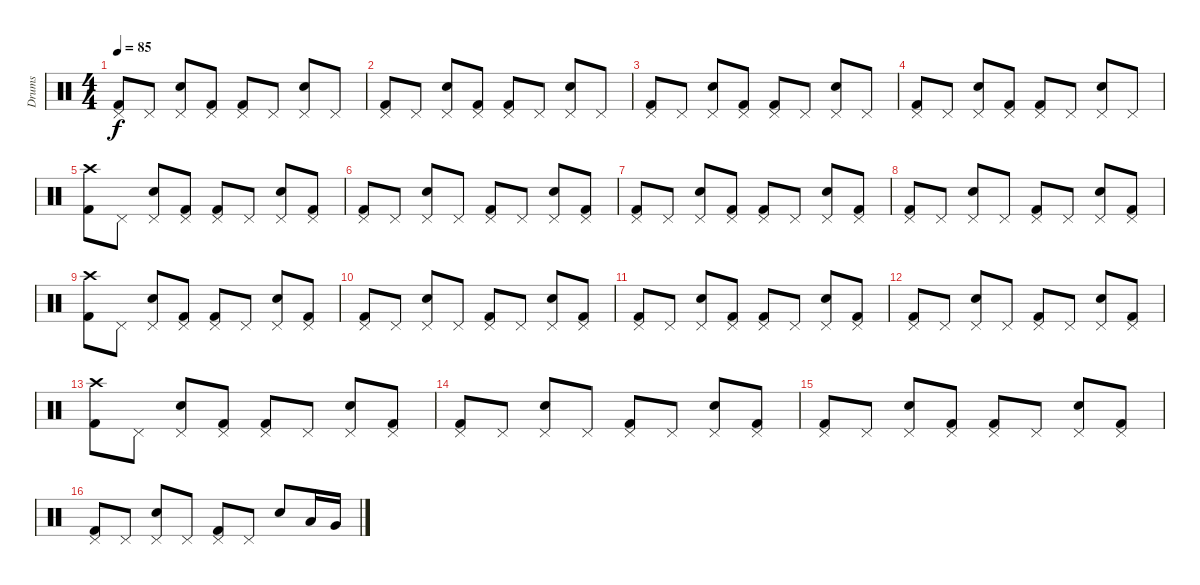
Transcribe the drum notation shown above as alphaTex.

\track ("Drums" "Drums") {instrument percussion}
\staff {score}
\articulation defaults
\ts (4 4)
\tempo 85
\clef neutral
\ks c
("Pedal Hi-Hat (hit)" "Kick (hit) 2").8{dy f} "Pedal Hi-Hat (hit)".8 ("Pedal Hi-Hat (hit)" "Electric Snare (hit)").8 ("Pedal Hi-Hat (hit)" "Kick (hit) 2").8 ("Pedal Hi-Hat (hit)" "Kick (hit) 2").8 "Pedal Hi-Hat (hit)".8 ("Pedal Hi-Hat (hit)" "Electric Snare (hit)").8 "Pedal Hi-Hat (hit)".8 |
("Pedal Hi-Hat (hit)" "Kick (hit) 2").8 "Pedal Hi-Hat (hit)".8 ("Pedal Hi-Hat (hit)" "Electric Snare (hit)").8 ("Pedal Hi-Hat (hit)" "Kick (hit) 2").8 ("Pedal Hi-Hat (hit)" "Kick (hit) 2").8 "Pedal Hi-Hat (hit)".8 ("Pedal Hi-Hat (hit)" "Electric Snare (hit)").8 "Pedal Hi-Hat (hit)".8 |
("Pedal Hi-Hat (hit)" "Kick (hit) 2").8 "Pedal Hi-Hat (hit)".8 ("Pedal Hi-Hat (hit)" "Electric Snare (hit)").8 ("Pedal Hi-Hat (hit)" "Kick (hit) 2").8 ("Pedal Hi-Hat (hit)" "Kick (hit) 2").8 "Pedal Hi-Hat (hit)".8 ("Pedal Hi-Hat (hit)" "Electric Snare (hit)").8 "Pedal Hi-Hat (hit)".8 |
("Pedal Hi-Hat (hit)" "Kick (hit) 2").8 "Pedal Hi-Hat (hit)".8 ("Pedal Hi-Hat (hit)" "Electric Snare (hit)").8 ("Pedal Hi-Hat (hit)" "Kick (hit) 2").8 ("Pedal Hi-Hat (hit)" "Kick (hit) 2").8 "Pedal Hi-Hat (hit)".8 ("Pedal Hi-Hat (hit)" "Electric Snare (hit)").8 "Pedal Hi-Hat (hit)".8 |
("Crash high (hit)" "Kick (hit) 2").8 "Pedal Hi-Hat (hit)".8 ("Pedal Hi-Hat (hit)" "Electric Snare (hit)").8 ("Pedal Hi-Hat (hit)" "Kick (hit) 2").8 ("Pedal Hi-Hat (hit)" "Kick (hit) 2").8 "Pedal Hi-Hat (hit)".8 ("Pedal Hi-Hat (hit)" "Electric Snare (hit)").8 ("Pedal Hi-Hat (hit)" "Kick (hit) 2").8 |
("Pedal Hi-Hat (hit)" "Kick (hit) 2").8 "Pedal Hi-Hat (hit)".8 ("Pedal Hi-Hat (hit)" "Electric Snare (hit)").8 "Pedal Hi-Hat (hit)".8 ("Pedal Hi-Hat (hit)" "Kick (hit) 2").8 "Pedal Hi-Hat (hit)".8 ("Pedal Hi-Hat (hit)" "Electric Snare (hit)").8 ("Pedal Hi-Hat (hit)" "Kick (hit) 2").8 |
("Pedal Hi-Hat (hit)" "Kick (hit) 2").8 "Pedal Hi-Hat (hit)".8 ("Pedal Hi-Hat (hit)" "Electric Snare (hit)").8 ("Pedal Hi-Hat (hit)" "Kick (hit) 2").8 ("Pedal Hi-Hat (hit)" "Kick (hit) 2").8 "Pedal Hi-Hat (hit)".8 ("Pedal Hi-Hat (hit)" "Electric Snare (hit)").8 ("Pedal Hi-Hat (hit)" "Kick (hit) 2").8 |
("Pedal Hi-Hat (hit)" "Kick (hit) 2").8 "Pedal Hi-Hat (hit)".8 ("Pedal Hi-Hat (hit)" "Electric Snare (hit)").8 "Pedal Hi-Hat (hit)".8 ("Pedal Hi-Hat (hit)" "Kick (hit) 2").8 "Pedal Hi-Hat (hit)".8 ("Pedal Hi-Hat (hit)" "Electric Snare (hit)").8 ("Pedal Hi-Hat (hit)" "Kick (hit) 2").8 |
("Crash high (hit)" "Kick (hit) 2").8 "Pedal Hi-Hat (hit)".8 ("Pedal Hi-Hat (hit)" "Electric Snare (hit)").8 ("Pedal Hi-Hat (hit)" "Kick (hit) 2").8 ("Pedal Hi-Hat (hit)" "Kick (hit) 2").8 "Pedal Hi-Hat (hit)".8 ("Pedal Hi-Hat (hit)" "Electric Snare (hit)").8 ("Pedal Hi-Hat (hit)" "Kick (hit) 2").8 |
("Pedal Hi-Hat (hit)" "Kick (hit) 2").8 "Pedal Hi-Hat (hit)".8 ("Pedal Hi-Hat (hit)" "Electric Snare (hit)").8 "Pedal Hi-Hat (hit)".8 ("Pedal Hi-Hat (hit)" "Kick (hit) 2").8 "Pedal Hi-Hat (hit)".8 ("Pedal Hi-Hat (hit)" "Electric Snare (hit)").8 ("Pedal Hi-Hat (hit)" "Kick (hit) 2").8 |
("Pedal Hi-Hat (hit)" "Kick (hit) 2").8 "Pedal Hi-Hat (hit)".8 ("Pedal Hi-Hat (hit)" "Electric Snare (hit)").8 ("Pedal Hi-Hat (hit)" "Kick (hit) 2").8 ("Pedal Hi-Hat (hit)" "Kick (hit) 2").8 "Pedal Hi-Hat (hit)".8 ("Pedal Hi-Hat (hit)" "Electric Snare (hit)").8 ("Pedal Hi-Hat (hit)" "Kick (hit) 2").8 |
("Pedal Hi-Hat (hit)" "Kick (hit) 2").8 "Pedal Hi-Hat (hit)".8 ("Pedal Hi-Hat (hit)" "Electric Snare (hit)").8 "Pedal Hi-Hat (hit)".8 ("Pedal Hi-Hat (hit)" "Kick (hit) 2").8 "Pedal Hi-Hat (hit)".8 ("Pedal Hi-Hat (hit)" "Electric Snare (hit)").8 ("Pedal Hi-Hat (hit)" "Kick (hit) 2").8 |
("Crash high (hit)" "Kick (hit) 2").8 "Pedal Hi-Hat (hit)".8 ("Pedal Hi-Hat (hit)" "Electric Snare (hit)").8 ("Pedal Hi-Hat (hit)" "Kick (hit) 2").8 ("Pedal Hi-Hat (hit)" "Kick (hit) 2").8 "Pedal Hi-Hat (hit)".8 ("Pedal Hi-Hat (hit)" "Electric Snare (hit)").8 ("Pedal Hi-Hat (hit)" "Kick (hit) 2").8 |
("Pedal Hi-Hat (hit)" "Kick (hit) 2").8 "Pedal Hi-Hat (hit)".8 ("Pedal Hi-Hat (hit)" "Electric Snare (hit)").8 "Pedal Hi-Hat (hit)".8 ("Pedal Hi-Hat (hit)" "Kick (hit) 2").8 "Pedal Hi-Hat (hit)".8 ("Pedal Hi-Hat (hit)" "Electric Snare (hit)").8 ("Pedal Hi-Hat (hit)" "Kick (hit) 2").8 |
("Pedal Hi-Hat (hit)" "Kick (hit) 2").8 "Pedal Hi-Hat (hit)".8 ("Pedal Hi-Hat (hit)" "Electric Snare (hit)").8 ("Pedal Hi-Hat (hit)" "Kick (hit) 2").8 ("Pedal Hi-Hat (hit)" "Kick (hit) 2").8 "Pedal Hi-Hat (hit)".8 ("Pedal Hi-Hat (hit)" "Electric Snare (hit)").8 ("Pedal Hi-Hat (hit)" "Kick (hit) 2").8 |
("Pedal Hi-Hat (hit)" "Kick (hit) 2").8 "Pedal Hi-Hat (hit)".8 ("Pedal Hi-Hat (hit)" "Electric Snare (hit)").8 "Pedal Hi-Hat (hit)".8 ("Pedal Hi-Hat (hit)" "Kick (hit) 2").8 "Pedal Hi-Hat (hit)".8 "Electric Snare (hit)".8 "Low Tom (hit)".16 "Very Low Tom (hit)".16
